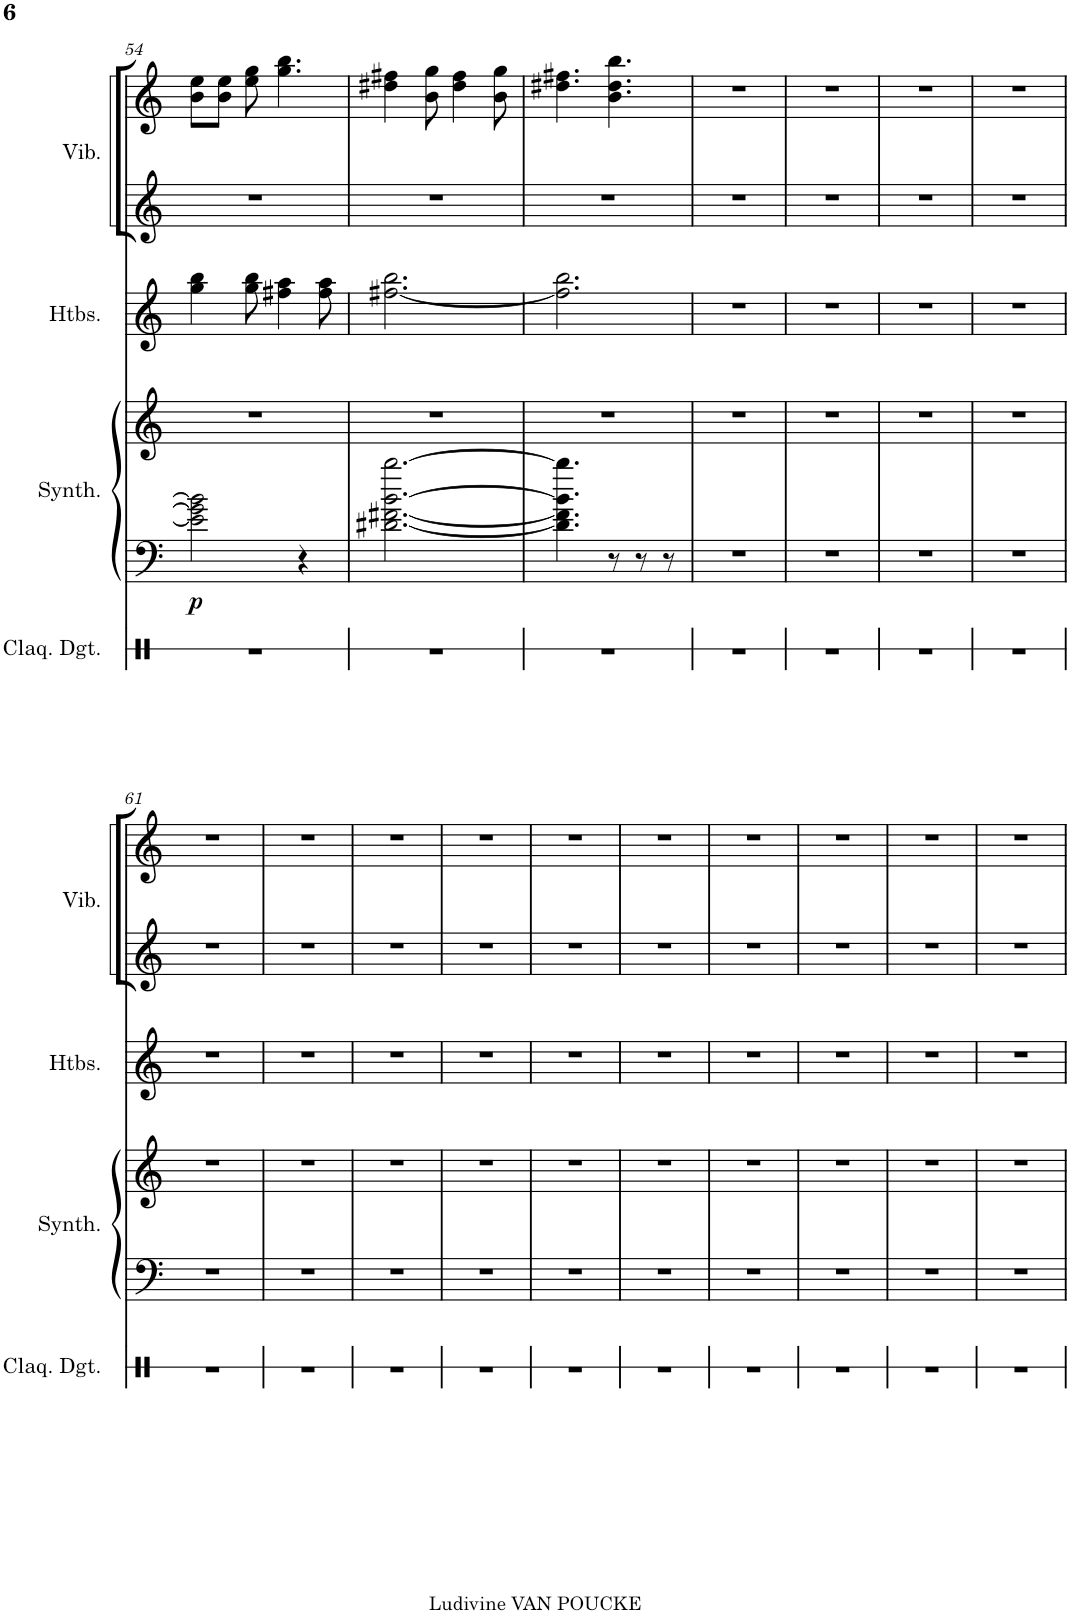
**kern	**kern	**kern	**dynam	**kern	**kern	**kern
*part4	*part3	*part3	*part3	*part2	*part1	*part1
*staff6	*staff5	*staff4	*staff4/5	*staff3	*staff2	*staff1
*I"Claquement de doigts	*I"Synthétiseur chaud	*	*	*I"Hautbois	*I"Vibraphone	*
*I'Claq. Dgt.	*I'Synth.	*	*	*I'Htbs.	*I'Vib.	*
!!LO:PB:g=z
*clefX	*clefF4	*clefG2	*	*clefG2	*clefG2	*clefG2
*k[]	*k[]	*k[]	*	*k[]	*k[]	*k[]
*M3/4	*M3/4	*M3/4	*	*M3/4	*M3/4	*M3/4
=54	=54	=54	=54	=54	=54	=54
!	!	!	!LO:DY:b=2	!	!	!
2.r	2e\] 2g\] 2b\]	2.r	p	4gg\ 4bb\	2.r	8b\ 8ee\L
.	.	.	.	.	.	8b\ 8ee\J
.	.	.	.	8gg\ 8bb\	.	8ee\ 8gg\
.	.	.	.	4ff#X\ 4aa\	.	4.gg\ 4.bb\
.	4r	.	.	.	.	.
.	.	.	.	8ff#\ 8aa\	.	.
=55	=55	=55	=55	=55	=55	=55
2.r	[2.d#X\ [2.f#X\ [2.b\ [2.bb\	2.r	.	[2.ff#X\ 2.bb\	2.r	4dd#X\ 4ff#X\
.	.	.	.	.	.	8b\ 8gg\
.	.	.	.	.	.	4dd#\ 4ff#\
.	.	.	.	.	.	8b\ 8gg\
=56	=56	=56	=56	=56	=56	=56
2.r	4.d#\] 4.f#\] 4.b\] 4.bb\]	2.r	.	2.ff#\] 2.bb\	2.r	4.dd#X\ 4.ff#X\
.	8r	.	.	.	.	4.b\ 4.dd#\ 4.bb\
.	8r	.	.	.	.	.
.	8r	.	.	.	.	.
=57	=57	=57	=57	=57	=57	=57
2.r	2.r	2.r	.	2.r	2.r	2.r
=58	=58	=58	=58	=58	=58	=58
2.r	2.r	2.r	.	2.r	2.r	2.r
=59	=59	=59	=59	=59	=59	=59
2.r	2.r	2.r	.	2.r	2.r	2.r
=60	=60	=60	=60	=60	=60	=60
2.r	2.r	2.r	.	2.r	2.r	2.r
!!LO:LB:g=z
=61	=61	=61	=61	=61	=61	=61
2.r	2.r	2.r	.	2.r	2.r	2.r
=62	=62	=62	=62	=62	=62	=62
2.r	2.r	2.r	.	2.r	2.r	2.r
=63	=63	=63	=63	=63	=63	=63
2.r	2.r	2.r	.	2.r	2.r	2.r
=64	=64	=64	=64	=64	=64	=64
2.r	2.r	2.r	.	2.r	2.r	2.r
=65	=65	=65	=65	=65	=65	=65
2.r	2.r	2.r	.	2.r	2.r	2.r
=66	=66	=66	=66	=66	=66	=66
2.r	2.r	2.r	.	2.r	2.r	2.r
=67	=67	=67	=67	=67	=67	=67
2.r	2.r	2.r	.	2.r	2.r	2.r
=68	=68	=68	=68	=68	=68	=68
2.r	2.r	2.r	.	2.r	2.r	2.r
=69	=69	=69	=69	=69	=69	=69
2.r	2.r	2.r	.	2.r	2.r	2.r
=70	=70	=70	=70	=70	=70	=70
2.r	2.r	2.r	.	2.r	2.r	2.r
=	=	=	=	=	=	=
*-	*-	*-	*-	*-	*-	*-
